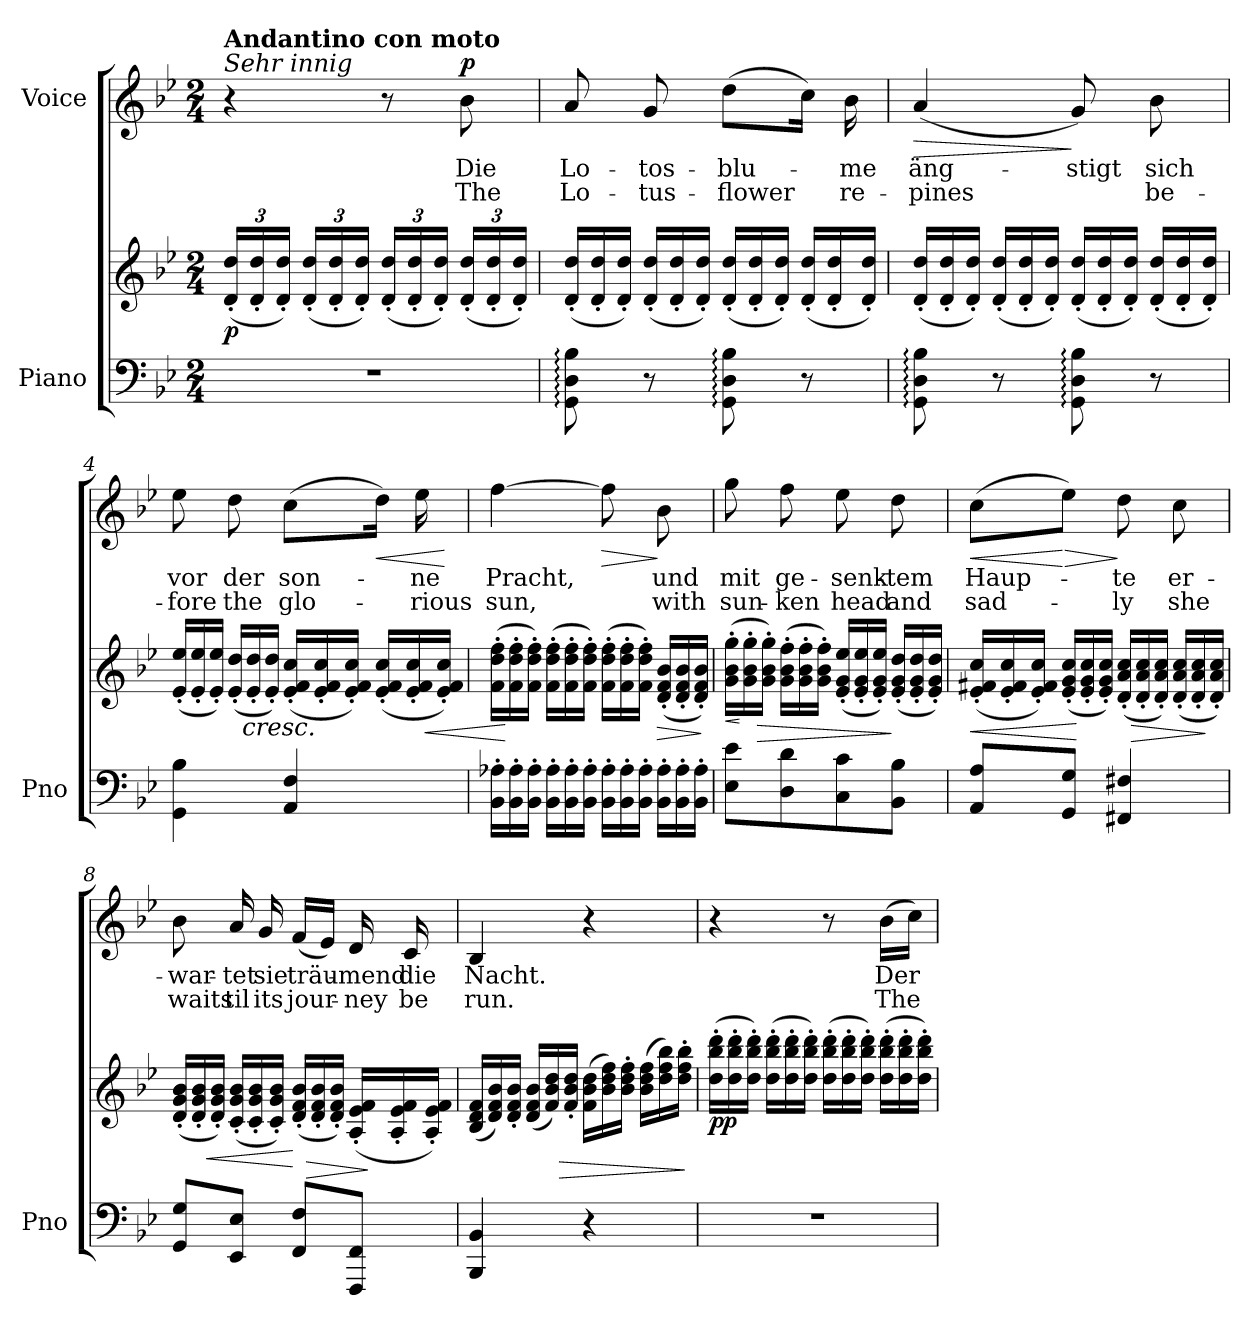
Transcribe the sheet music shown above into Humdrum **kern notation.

**kern	**kern	**dynam	**kern	**text	**text	**dynam
*part2	*part2	*part2	*part1	*part1	*part1	*part1
*staff3	*staff2	*staff2/3	*staff1	*staff1	*staff1	*staff1
*I"Piano	*	*	*I"Voice	*	*	*
*I'Pno	*	*	*	*	*	*
*clefF4	*clefG2	*	*clefG2	*	*	*
*k[b-e-]	*k[b-e-]	*	*k[b-e-]	*	*	*
*M2/4	*M2/4	*	*M2/4	*	*	*
*	*Xbrackettup	*	*	*	*	*
=1	=1	=1	=1	=1	=1	=1
!	!	!	!LO:TX:a:i:t=Sehr innig	!	!	!
!	!	!	!LO:TX:a:B:t=Andantino con moto	!	!	!
!	!	!LO:DY:b	!	!	!	!
2r	(<24d/' 24dd/'LL	p	4r	.	.	.
.	24d/' 24dd/'	.	.	.	.	.
.	24d/' 24dd/'JJ)	.	.	.	.	.
.	(<24d/' 24dd/'LL	.	.	.	.	.
.	24d/' 24dd/'	.	.	.	.	.
.	24d/' 24dd/'JJ)	.	.	.	.	.
.	(<24d/' 24dd/'LL	.	8r	.	.	.
.	24d/' 24dd/'	.	.	.	.	.
.	24d/' 24dd/'JJ)	.	.	.	.	.
!	!	!	!	!LO:LY:b	!LO:LY:b	!LO:DY:a
.	(<24d/' 24dd/'LL	.	8b-\	Die	The	p
.	24d/' 24dd/'	.	.	.	.	.
.	24d/' 24dd/'JJ)	.	.	.	.	.
=2	=2	=2	=2	=2	=2	=2
*	*Xtuplet	*	*	*	*	*
!	!	!	!	!LO:LY:b	!LO:LY:b	!
8GG\: 8D\: 8B-\:	(<24d/' 24dd/'LL	.	8a/	Lo-	Lo-	.
.	24d/' 24dd/'	.	.	.	.	.
.	24d/' 24dd/'JJ)	.	.	.	.	.
!	!	!	!	!LO:LY:b	!LO:LY:b	!
8r	(<24d/' 24dd/'LL	.	8g/	-tos-	-tus-	.
.	24d/' 24dd/'	.	.	.	.	.
.	24d/' 24dd/'JJ)	.	.	.	.	.
!	!	!	!	!LO:LY:b	!LO:LY:b	!
8GG\: 8D\: 8B-\:	(<24d/' 24dd/'LL	.	(>8dd\L	-blu-	-flower	.
.	24d/' 24dd/'	.	.	.	.	.
.	24d/' 24dd/'JJ)	.	.	.	.	.
8r	(<24d/' 24dd/'LL	.	16cc\Jk)	.	.	.
.	24d/' 24dd/'	.	.	.	.	.
!	!	!	!	!LO:LY:b	!LO:LY:b	!
.	.	.	16b-\	-me	re-	.
.	24d/' 24dd/'JJ)	.	.	.	.	.
!!LO:LB:g=z
=3	=3	=3	=3	=3	=3	=3
!	!	!	!	!LO:LY:b	!LO:LY:b	!LO:HP:b
8GG\: 8D\: 8B-\:	(<24d/' 24dd/'LL	.	(<4a/	äng-	-pines	>
.	24d/' 24dd/'	.	.	.	.	.
.	24d/' 24dd/'JJ)	.	.	.	.	.
8r	(<24d/' 24dd/'LL	.	.	.	.	.
.	24d/' 24dd/'	.	.	.	.	.
.	24d/' 24dd/'JJ)	.	.	.	.	.
!	!	!	!	!LO:LY:b	!	!
8GG\: 8D\: 8B-\:	(<24d/' 24dd/'LL	.	8g/)	-stigt	.	]
.	24d/' 24dd/'	.	.	.	.	.
.	24d/' 24dd/'JJ)	.	.	.	.	.
!	!	!	!	!LO:LY:b	!LO:LY:b	!
8r	(<24d/' 24dd/'LL	.	8b-\	sich	be-	.
.	24d/' 24dd/'	.	.	.	.	.
.	24d/' 24dd/'JJ)	.	.	.	.	.
=4	=4	=4	=4	=4	=4	=4
!	!	!	!	!LO:LY:b	!LO:LY:b	!
4GG\ 4B-\	(<24e-/' 24ee-/'LL	.	8ee-\	vor	-fore	.
.	24e-/' 24ee-/'	.	.	.	.	.
.	24e-/' 24ee-/'JJ)	.	.	.	.	.
!	!	!	!	!LO:LY:b	!LO:LY:b	!
.	(<24e-/' 24dd/'LL	.	8dd\	der	the	.
!	!LO:TX:b:i:t=cresc.	!	!	!	!	!
.	24e-/' 24dd/'	.	.	.	.	.
.	24e-/' 24dd/'JJ)	.	.	.	.	.
!	!	!	!	!LO:LY:b	!LO:LY:b	!
4AA/ 4F/	(<24e-/' 24f/' 24cc/'LL	.	(>8cc\L	son-	glo-	.
.	24e-/' 24f/' 24cc/'	.	.	.	.	.
.	24e-/' 24f/' 24cc/'JJ)	.	.	.	.	.
!	!	!	!	!	!	!LO:HP:b
.	(<24e-/' 24f/' 24cc/'LL	.	16dd\Jk)	.	.	<
.	24e-/' 24f/' 24cc/'	.	.	.	.	.
!	!	!	!	!LO:LY:b	!LO:LY:b	!
.	.	.	16ee-\	-ne	-rious	.
!	!	!LO:HP:b	!	!	!	!
.	24e-/' 24f/' 24cc/'JJ)	<	.	.	.	.
.	.	.	.	.	.	[
=5	=5	=5	=5	=5	=5	=5
*Xtuplet	*	*	*	*	*	*
!	!	!	!	!LO:LY:b	!LO:LY:b	!
24BB-\' 24A-X\'LL	(>24f\' 24dd\' 24ff\'LL	.	[4ff\	Pracht,	sun,	.
24BB-\' 24A-\'	24f\' 24dd\' 24ff\'	[	.	.	.	.
24BB-\' 24A-\'JJ	24f\' 24dd\' 24ff\'JJ)	.	.	.	.	.
24BB-\' 24A-\'LL	(>24f\' 24dd\' 24ff\'LL	.	.	.	.	.
24BB-\' 24A-\'	24f\' 24dd\' 24ff\'	.	.	.	.	.
24BB-\' 24A-\'JJ	24f\' 24dd\' 24ff\'JJ)	.	.	.	.	.
!	!	!	!	!	!	!LO:HP:b
24BB-\' 24A-\'LL	(>24f\' 24dd\' 24ff\'LL	.	8ff\]	.	.	>
24BB-\' 24A-\'	24f\' 24dd\' 24ff\'	.	.	.	.	.
24BB-\' 24A-\'JJ	24f\' 24dd\' 24ff\'JJ)	.	.	.	.	.
!	!	!LO:HP:b	!	!LO:LY:b	!LO:LY:b	!
24BB-\' 24A-\'LL	(<24d/' 24f/' 24b-/'LL	>	8b-\	und	with	]
24BB-\' 24A-\'	24d/' 24f/' 24b-/'	.	.	.	.	.
24BB-\' 24A-\'JJ	24d/' 24f/' 24b-/'JJ)	.	.	.	.	.
.	.	]	.	.	.	.
!!LO:LB:g=z
=6	=6	=6	=6	=6	=6	=6
!	!	!LO:HP:b	!	!LO:LY:b	!LO:LY:b	!
8E-\ 8e-\L	(>24g\' 24b-\' 24gg\'LL	<	8gg\	mit	sun-	.
.	24g\' 24b-\' 24gg\'	[	.	.	.	.
!	!	!LO:HP:b	!	!	!	!
.	24g\' 24b-\' 24gg\'JJ)	>	.	.	.	.
!	!	!	!	!LO:LY:b	!LO:LY:b	!
8D\ 8d\	(>24g\' 24b-\' 24ff\'LL	.	8ff\	ge-	-ken	.
.	24g\' 24b-\' 24ff\'	.	.	.	.	.
.	24g\' 24b-\' 24ff\'JJ)	.	.	.	.	.
!	!	!	!	!LO:LY:b	!LO:LY:b	!
8C\ 8c\	(<24e-/' 24g/' 24ee-/'LL	.	8ee-\	-senk-	head	.
.	24e-/' 24g/' 24ee-/'	.	.	.	.	.
.	24e-/' 24g/' 24ee-/'JJ)	.	.	.	.	.
!	!	!	!	!LO:LY:b	!LO:LY:b	!
8BB-\ 8B-\J	(<24e-/' 24g/' 24dd/'LL	]	8dd\	-tem	and	.
.	24e-/' 24g/' 24dd/'	.	.	.	.	.
.	24e-/' 24g/' 24dd/'JJ)	.	.	.	.	.
=7	=7	=7	=7	=7	=7	=7
!	!	!LO:HP:b	!	!LO:LY:b	!LO:LY:b	!LO:HP:b
8AA/ 8A/L	(<24e-/' 24f#X/' 24cc/'LL	<	(>8cc\L	Haup-	sad-	<
.	24e-/' 24f#/' 24cc/'	.	.	.	.	.
.	24e-/' 24f#/' 24cc/'JJ)	.	.	.	.	.
!	!	!	!	!	!	!LO:HP:n=1:b
8GG/ 8G/J	(<24e-/' 24g/' 24cc/'LL	.	8ee-\J)	.	.	[ >
.	24e-/' 24g/' 24cc/'	[	.	.	.	.
.	24e-/' 24g/' 24cc/'JJ)	.	.	.	.	.
!	!	!	!	!LO:LY:b	!LO:LY:b	!
4FF#X/ 4F#X/	(<24d/' 24a/' 24cc/'LL	.	8dd\	-te	-ly	]
!	!	!LO:HP:b	!	!	!	!
.	24d/' 24a/' 24cc/'	>	.	.	.	.
.	24d/' 24a/' 24cc/'JJ)	.	.	.	.	.
!	!	!	!	!LO:LY:b	!LO:LY:b	!
.	(<24d/' 24a/' 24cc/'LL	.	8cc\	er-	she	.
.	24d/' 24a/' 24cc/'	.	.	.	.	.
.	24d/' 24a/' 24cc/'JJ)	]	.	.	.	.
=8	=8	=8	=8	=8	=8	=8
!	!	!	!	!LO:LY:b	!LO:LY:b	!
8GG/ 8G/L	(<24d/' 24g/' 24b-/'LL	.	8b-\	-war-	waits	.
.	24d/' 24g/' 24b-/'	.	.	.	.	.
!	!	!LO:HP:b	!	!	!	!
.	24d/' 24g/' 24b-/'JJ)	<	.	.	.	.
!	!	!	!	!LO:LY:b	!LO:LY:b	!
8EE-/ 8E-/J	(<24c/' 24g/' 24b-/'LL	.	16a/	-tet	til	.
.	24c/' 24g/' 24b-/'	.	.	.	.	.
!	!	!	!	!LO:LY:b	!LO:LY:b	!
.	.	.	16g/	sie	its	.
.	24c/' 24g/' 24b-/'JJ)	.	.	.	.	.
!	!	!	!	!LO:LY:b	!LO:LY:b	!
8FF/ 8F/L	(<24d/' 24f/' 24b-/'LL	[	(<16f/LL	träu-	jour-	.
!	!	!LO:HP:b	!	!	!	!
.	24d/' 24f/' 24b-/'	>	.	.	.	.
.	.	.	16e-/JJ)	.	.	.
.	24d/' 24f/' 24b-/'JJ)	.	.	.	.	.
!	!	!	!	!LO:LY:b	!LO:LY:b	!
8FFF/ 8FF/J	(<24A/' 24e-/' 24f/'LL	.	16d/	-mend	-ney	.
.	24A/' 24e-/' 24f/'	]	.	.	.	.
!	!	!	!	!LO:LY:b	!LO:LY:b	!
.	.	.	16c/	die	be	.
.	24A/' 24e-/' 24f/'JJ)	.	.	.	.	.
!!LO:PB:g=z
=9	=9	=9	=9	=9	=9	=9
!	!	!	!	!LO:LY:b	!LO:LY:b	!
4BBB-/ 4BB-/	(<24B-/ 24d/ 24f/LL	.	4B-/	Nacht.	run.	.
.	24d/ 24f/ 24b-/)	.	.	.	.	.
.	24d/' 24f/' 24b-/'JJ	.	.	.	.	.
.	(<24d/ 24f/ 24b-/LL	.	.	.	.	.
.	24f/ 24b-/ 24dd/)	.	.	.	.	.
!	!	!LO:HP:b	!	!	!	!
.	24f/' 24b-/' 24dd/'JJ	>	.	.	.	.
4r	(>24f\ 24b-\ 24dd\LL	.	4r	.	.	.
.	24b-\ 24dd\ 24ff\)	.	.	.	.	.
.	24b-\' 24dd\' 24ff\'JJ	.	.	.	.	.
.	(>24b-\ 24dd\ 24ff\LL	.	.	.	.	.
.	24dd\ 24ff\ 24bb-\)	.	.	.	.	.
.	24dd\' 24ff\' 24bb-\'JJ	.	.	.	.	.
.	.	]	.	.	.	.
=10	=10	=10	=10	=10	=10	=10
!	!	!LO:DY:b	!	!	!	!
2r	(>24dd\' 24bb-\' 24ddd\'LL	pp	4r	.	.	.
.	24dd\' 24bb-\' 24ddd\'	.	.	.	.	.
.	24dd\' 24bb-\' 24ddd\'JJ)	.	.	.	.	.
.	(>24dd\' 24bb-\' 24ddd\'LL	.	.	.	.	.
.	24dd\' 24bb-\' 24ddd\'	.	.	.	.	.
.	24dd\' 24bb-\' 24ddd\'JJ)	.	.	.	.	.
.	(>24dd\' 24bb-\' 24ddd\'LL	.	8r	.	.	.
.	24dd\' 24bb-\' 24ddd\'	.	.	.	.	.
.	24dd\' 24bb-\' 24ddd\'JJ)	.	.	.	.	.
!	!	!	!	!LO:LY:b	!LO:LY:b	!
.	(>24dd\' 24bb-\' 24ddd\'LL	.	(>16b-\LL	Der	The	.
.	24dd\' 24bb-\' 24ddd\'	.	.	.	.	.
.	.	.	16cc\JJ)	.	.	.
.	24dd\' 24bb-\' 24ddd\'JJ)	.	.	.	.	.
=	=	=	=	=	=	=
*-	*-	*-	*-	*-	*-	*-
